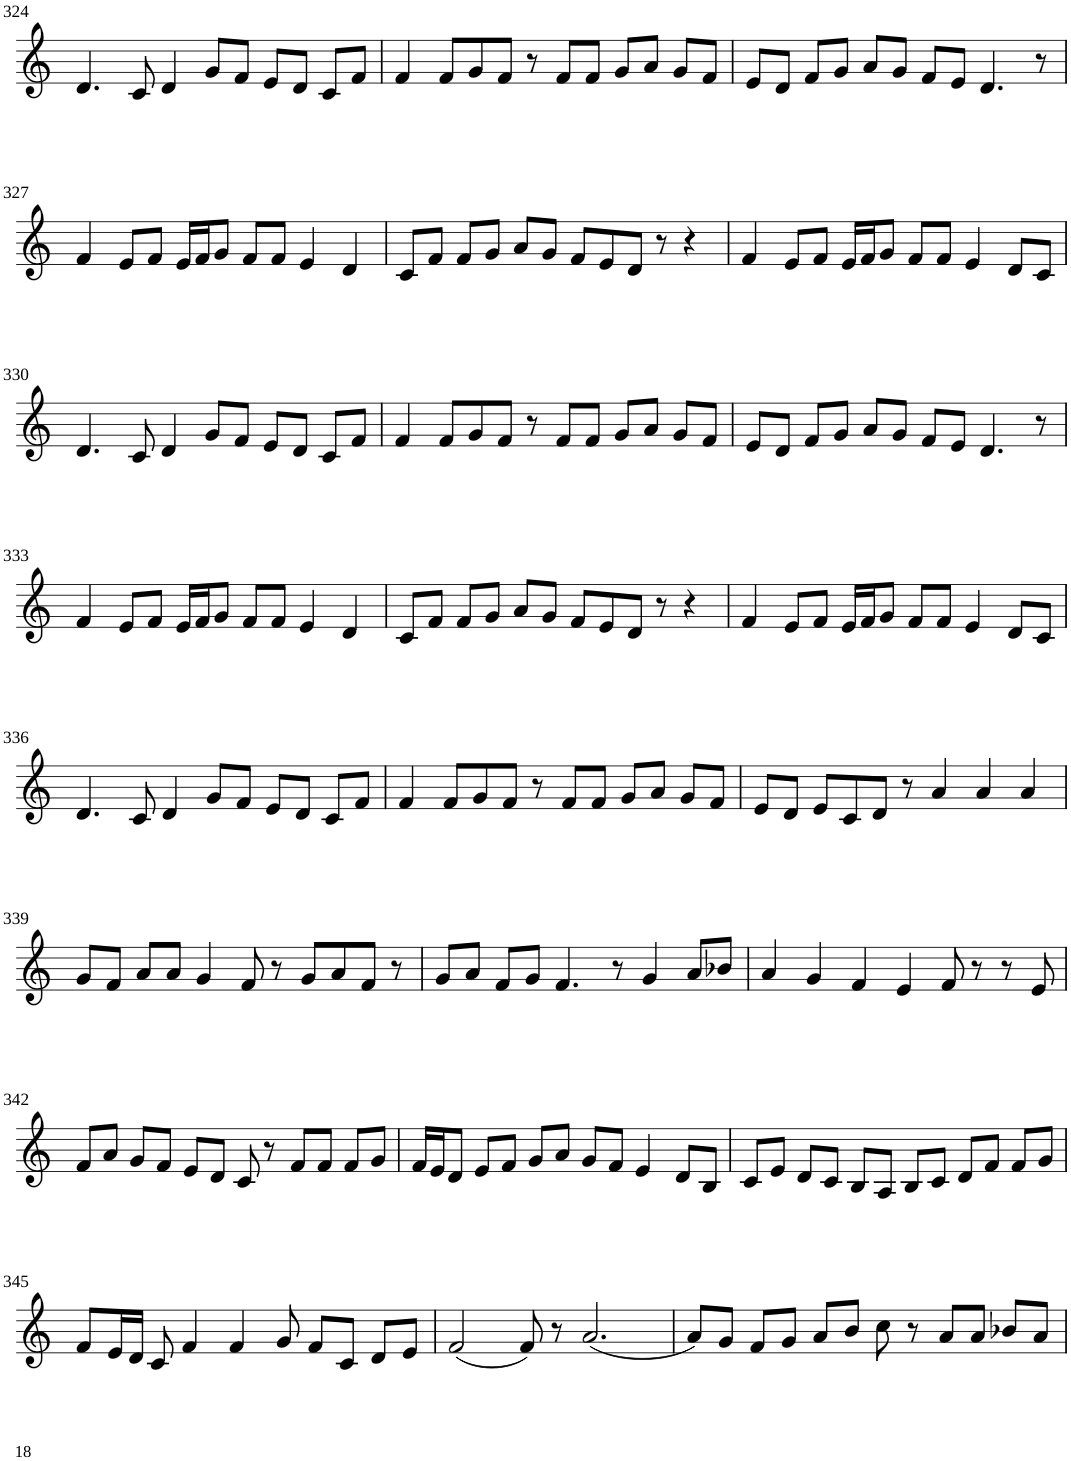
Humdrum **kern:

**kern
*part1
*staff1
*I"Violin
!!LO:PB:g=z
*clefG2
*k[]
*M6/4
=324
4.d/
8c/
4d/
8g/L
8f/J
8e/L
8d/J
8c/L
8f/J
=325
4f/
8f/L
8g/
8f/J
8r
8f/L
8f/J
8g/L
8a/J
8g/L
8f/J
=326
8e/L
8d/J
8f/L
8g/J
8a/L
8g/J
8f/L
8e/J
4.d/
8r
!!LO:LB:g=z
=327
4f/
8e/L
8f/J
16e/LL
16f/J
8g/J
8f/L
8f/J
4e/
4d/
=328
8c/L
8f/J
8f/L
8g/J
8a/L
8g/J
8f/L
8e/
8d/J
8r
4r
=329
4f/
8e/L
8f/J
16e/LL
16f/J
8g/J
8f/L
8f/J
4e/
8d/L
8c/J
!!LO:LB:g=z
=330
4.d/
8c/
4d/
8g/L
8f/J
8e/L
8d/J
8c/L
8f/J
=331
4f/
8f/L
8g/
8f/J
8r
8f/L
8f/J
8g/L
8a/J
8g/L
8f/J
=332
8e/L
8d/J
8f/L
8g/J
8a/L
8g/J
8f/L
8e/J
4.d/
8r
!!LO:LB:g=z
=333
4f/
8e/L
8f/J
16e/LL
16f/J
8g/J
8f/L
8f/J
4e/
4d/
=334
8c/L
8f/J
8f/L
8g/J
8a/L
8g/J
8f/L
8e/
8d/J
8r
4r
=335
4f/
8e/L
8f/J
16e/LL
16f/J
8g/J
8f/L
8f/J
4e/
8d/L
8c/J
!!LO:LB:g=z
=336
4.d/
8c/
4d/
8g/L
8f/J
8e/L
8d/J
8c/L
8f/J
=337
4f/
8f/L
8g/
8f/J
8r
8f/L
8f/J
8g/L
8a/J
8g/L
8f/J
=338
8e/L
8d/J
8e/L
8c/
8d/J
8r
4a/
4a/
4a/
!!LO:LB:g=z
=339
8g/L
8f/J
8a/L
8a/J
4g/
8f/
8r
8g/L
8a/
8f/J
8r
=340
8g/L
8a/J
8f/L
8g/J
4.f/
8r
4g/
8a/L
8b-X/J
=341
4a/
4g/
4f/
4e/
8f/
8r
8r
8e/
!!LO:LB:g=z
=342
8f/L
8a/J
8g/L
8f/J
8e/L
8d/J
8c/
8r
8f/L
8f/J
8f/L
8g/J
=343
16f/LL
16e/J
8d/J
8e/L
8f/J
8g/L
8a/J
8g/L
8f/J
4e/
8d/L
8B/J
=344
8c/L
8e/J
8d/L
8c/J
8B/L
8A/J
8B/L
8c/J
8d/L
8f/J
8f/L
8g/J
!!LO:LB:g=z
=345
8f/L
16e/L
16d/JJ
8c/
4f/
4f/
8g/
8f/L
8c/J
8d/L
8e/J
=346
(2f/
8f/)
8r
(2.a/
=347
8a/L)
8g/J
8f/L
8g/J
8a/L
8b/J
8cc\
8r
8a/L
8a/J
8b-X/L
8a/J
=
*-
